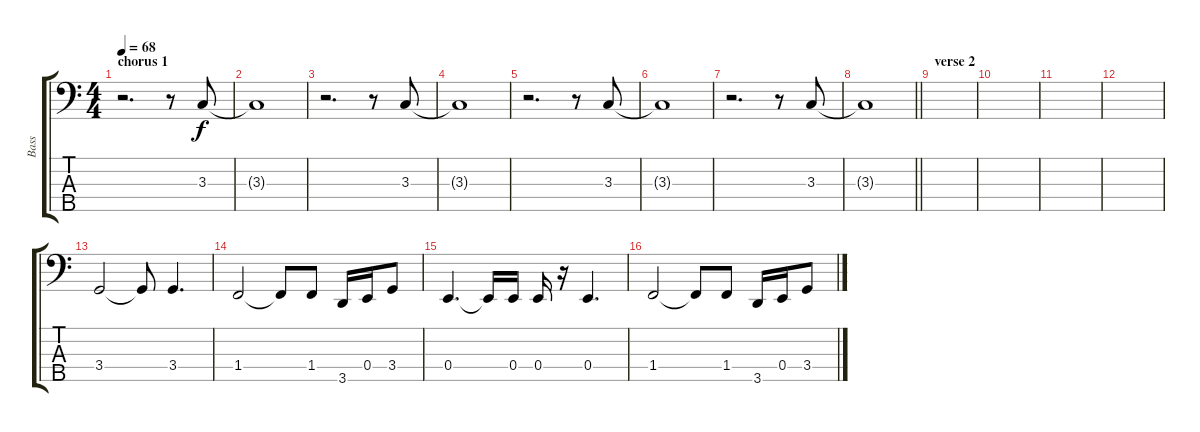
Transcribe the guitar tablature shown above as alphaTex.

\track ("Bass" "Bass") {instrument electricbassfinger}
\staff {score tabs}
\tuning (G2 D2 A1 E1 B0) {hide}
\ts (4 4)
\section ("" "chorus 1")
\tempo 68
\clef f4
\ks c
r.2{d dy f} r.8 3.3.8 |
3.3{t}.1 |
r.2{d} r.8 3.3.8 |
3.3{t}.1 |
r.2{d} r.8 3.3.8 |
3.3{t}.1 |
r.2{d} r.8 3.3.8 |
\barLineRight lightlight
3.3{t}.1 |
\section ("" "verse 2")
|
|
|
|
3.4.2 3.4{t}.8 3.4.4{d} |
1.4.2 1.4{t}.8 1.4.8 3.5.16 0.4.16 3.4.8 |
0.4.4{d} 0.4{t}.16 0.4.16 0.4.16 r.16 0.4.4{d} |
1.4.2 1.4{t}.8 1.4.8 3.5.16 0.4.16 3.4.8
